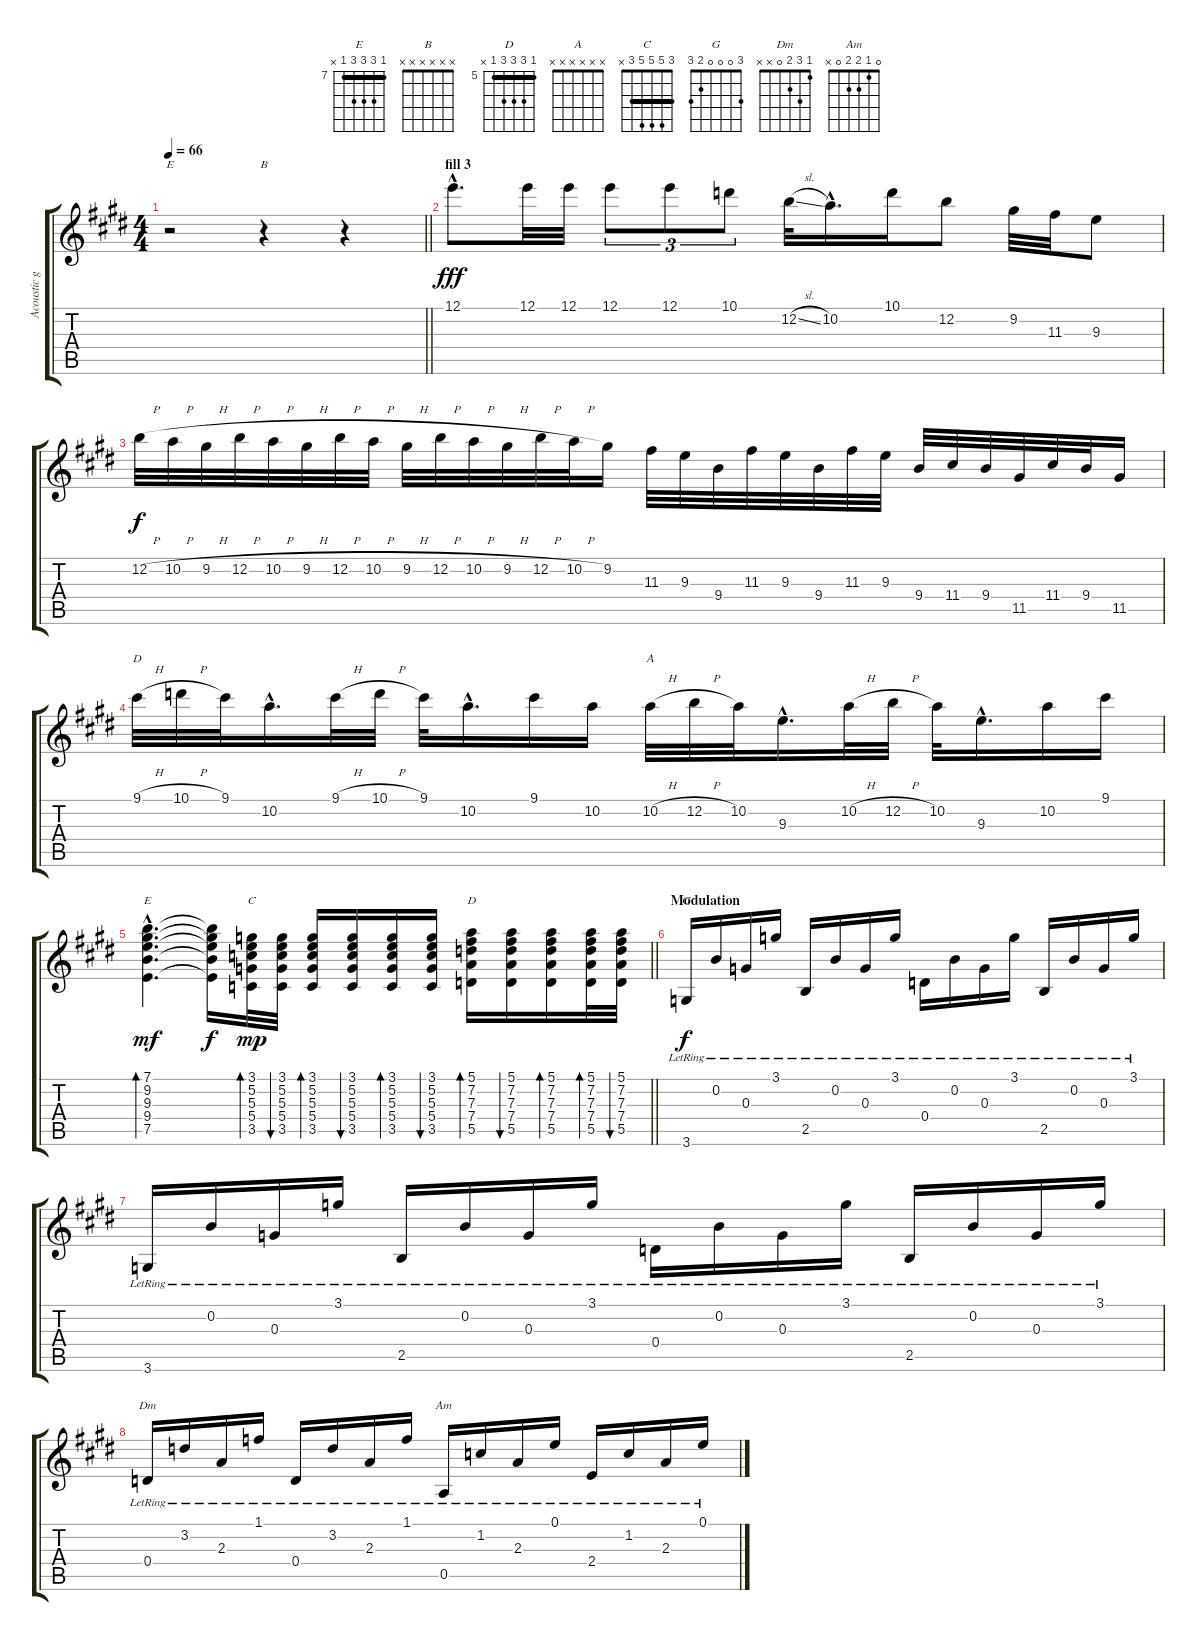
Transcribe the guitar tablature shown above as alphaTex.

\track ("Acoustic guitar" "Acoustic g") {instrument acousticguitarsteel}
\staff {score tabs}
\tuning (E4 B3 G3 D3 A2 E2) {hide}
\chord ("E" x x x x x x)
\chord ("B" x x x x x x)
\chord ("D" x x x x x x)
\chord ("A" x x x x x x)
\chord ("E" 7 9 9 9 7 x) {firstfret 7 barre 7}
\chord ("C" 3 5 5 5 3 x) {barre 3}
\chord ("D" 5 7 7 7 5 x) {firstfret 5 barre 5}
\chord ("G" 3 0 0 0 2 3)
\chord ("Dm" 1 3 2 0 x x)
\chord ("Am" 0 1 2 2 0 x)
\ts (4 4)
\tempo 66
\clef g2
\barLineRight lightlight
\ks e
r.2{ch "E" dy f} r.4{ch "B"} r.4 |
\section ("" "fill 3")
12.1{hac}.8{d dy fff} 12.1.32 12.1.32 12.1.8{tu (3 2)} 12.1.8{tu (3 2)} 10.1.8{tu (3 2)} 12.2{sl}.32 10.2{hac}.16{d} 10.1.16 12.2.8 9.2.32 11.3.32 9.3.8 |
12.2{h}.32{dy f} 10.2{h}.32 9.2{h}.32 12.2{h}.32 10.2{h}.32 9.2{h}.32 12.2{h}.32 10.2{h}.32 9.2{h}.32 12.2{h}.32 10.2{h}.32 9.2{h}.32 12.2{h}.32 10.2{h}.32 9.2.16 11.3.32 9.3.32 9.4.32 11.3.32 9.3.32 9.4.32 11.3.32 9.3.32 9.4.32 11.4.32 9.4.32 11.5.32 11.4.32 9.4.32 11.5.16 |
9.1{h}.32{ch "D"} 10.1{h}.32 9.1.32 10.2{hac}.16{d} 9.1{h}.32 10.1{h}.32 9.1.32 10.2{hac}.16{d} 9.1.16 10.2.16 10.2{h}.32{ch "A"} 12.2{h}.32 10.2.32 9.3{hac}.16{d} 10.2{h}.32 12.2{h}.32 10.2.32 9.3{hac}.16{d} 10.2.16 9.1.16 |
\barLineRight lightlight
(7.1{hac} 9.2{hac} 9.3{hac} 9.4{hac} 7.5{hac}).4{d bd 60 ch "E" dy mf} (7.1{t} 9.2{t} 9.3{t} 9.4{t} 7.5{t}).16{dy f} (3.1 5.2 5.3 5.4 3.5).32{bd 30 ch "C" dy mp} (3.1 5.2 5.3 5.4 3.5).32{bu 30} (3.1 5.2 5.3 5.4 3.5).16{bd 30} (3.1 5.2 5.3 5.4 3.5).16{bu 30} (3.1 5.2 5.3 5.4 3.5).16{bd 30} (3.1 5.2 5.3 5.4 3.5).16{bu 30} (5.1 7.2 7.3 7.4 5.5).16{bd 30 ch "D"} (5.1 7.2 7.3 7.4 5.5).16{bu 30} (5.1 7.2 7.3 7.4 5.5).16{bd 30} (5.1 7.2 7.3 7.4 5.5).32{bd 30} (5.1 7.2 7.3 7.4 5.5).32{bu 30} |
\section ("" "Modulation")
3.6{lr}.16{ch "G" dy f} 0.2{lr}.16 0.3{lr}.16 3.1{lr}.16 2.5{lr}.16 0.2{lr}.16 0.3{lr}.16 3.1{lr}.16 0.4{lr}.16 0.2{lr}.16 0.3{lr}.16 3.1{lr}.16 2.5{lr}.16 0.2{lr}.16 0.3{lr}.16 3.1{lr}.16 |
3.6{lr}.16 0.2{lr}.16 0.3{lr}.16 3.1{lr}.16 2.5{lr}.16 0.2{lr}.16 0.3{lr}.16 3.1{lr}.16 0.4{lr}.16 0.2{lr}.16 0.3{lr}.16 3.1{lr}.16 2.5{lr}.16 0.2{lr}.16 0.3{lr}.16 3.1{lr}.16 |
0.4{lr}.16{ch "Dm"} 3.2{lr}.16 2.3{lr}.16 1.1{lr}.16 0.4{lr}.16 3.2{lr}.16 2.3{lr}.16 1.1{lr}.16 0.5{lr}.16{ch "Am"} 1.2{lr}.16 2.3{lr}.16 0.1{lr}.16 2.4{lr}.16 1.2{lr}.16 2.3{lr}.16 0.1{lr}.16
